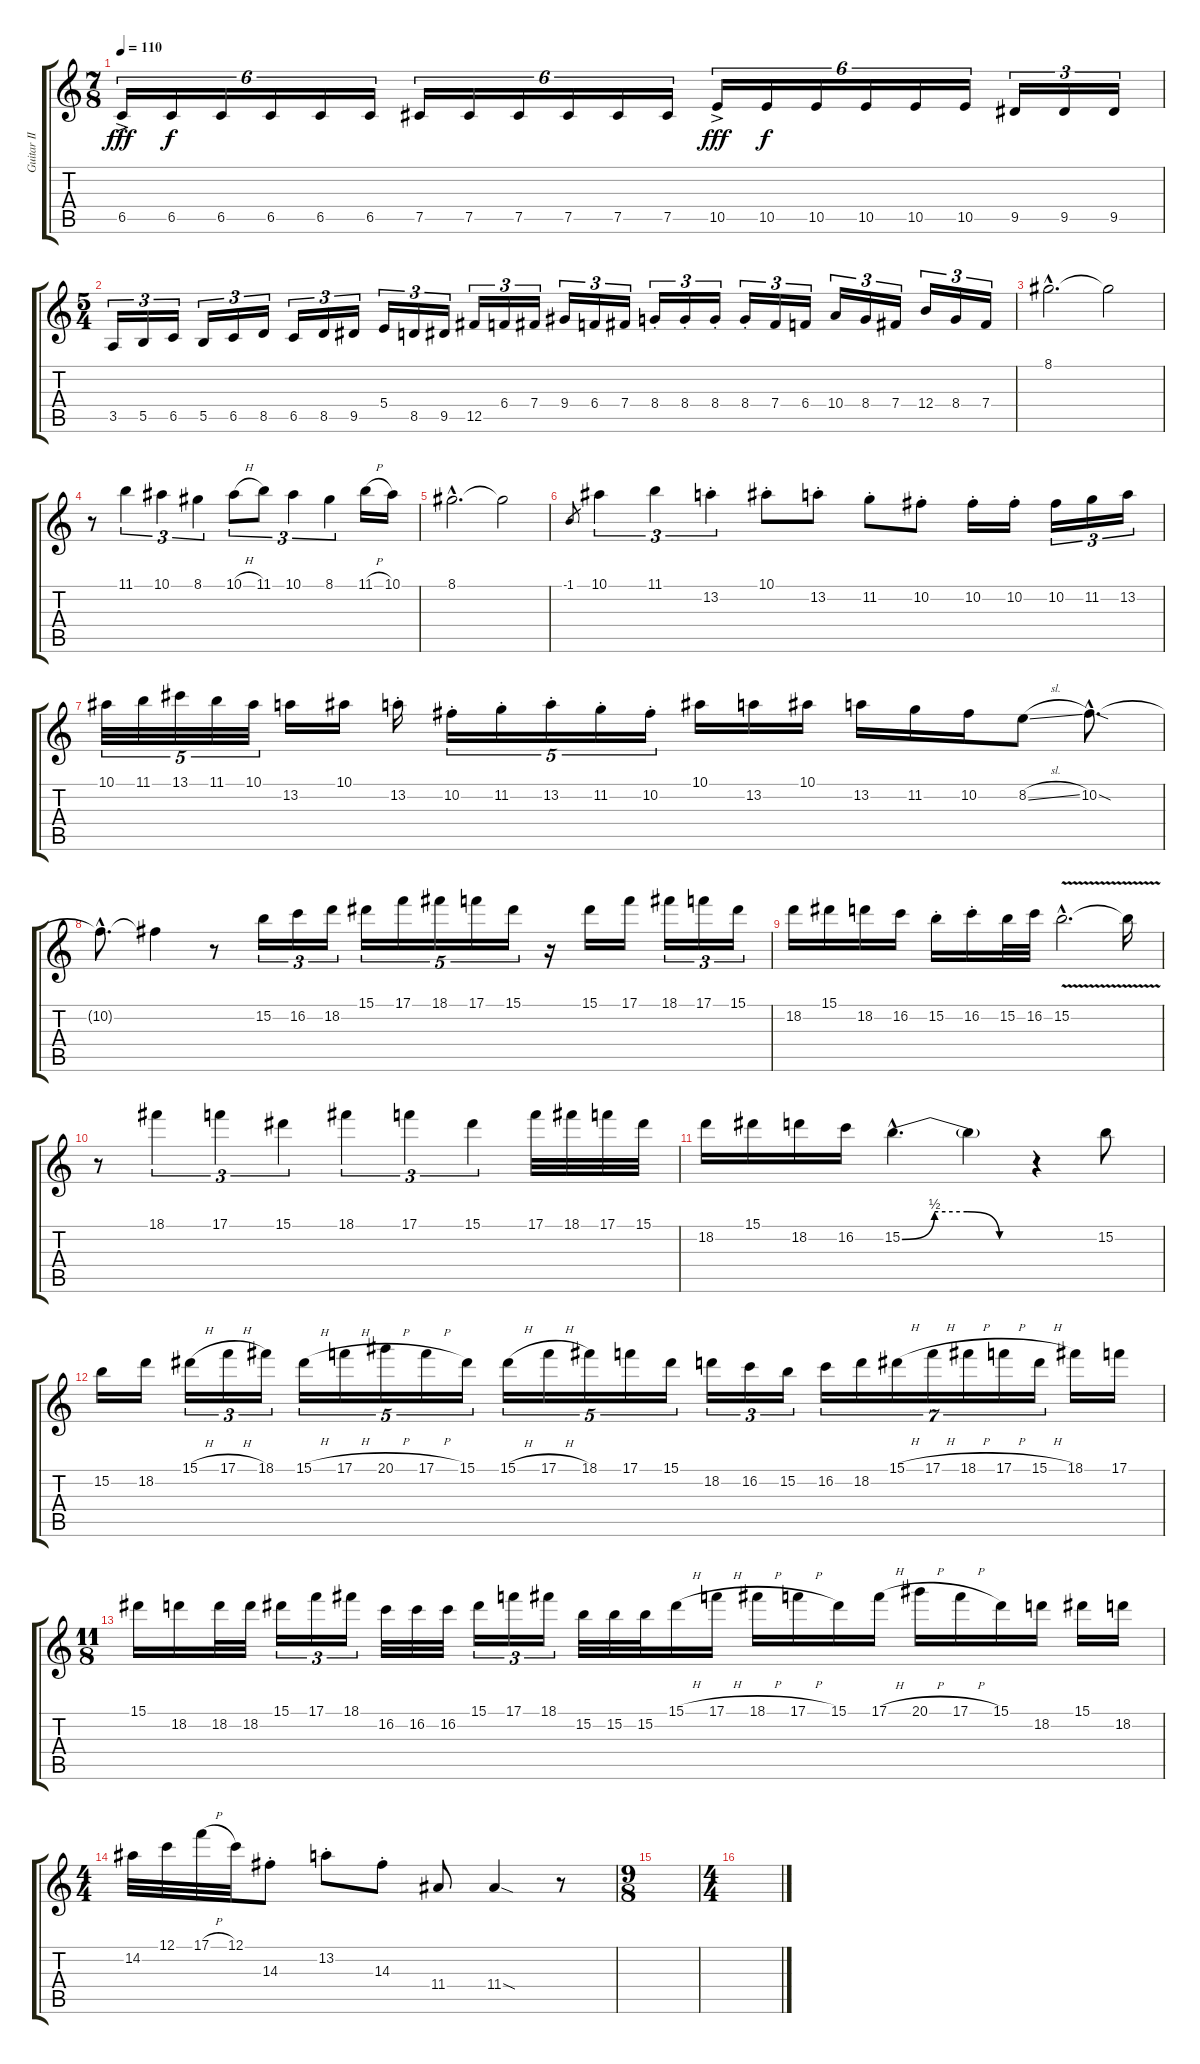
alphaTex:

\track ("Guitar II" "Guitar II") {instrument distortionguitar}
\staff {score tabs}
\tuning (C4 Ab3 E3 B2 Gb2 Db2) {hide}
\ts (7 8)
\tempo 110
\clef g2
\ks c
6.5{ac}.16{tu (6 4) dy fff} 6.5.16{tu (6 4) dy f} 6.5.16{tu (6 4)} 6.5.16{tu (6 4)} 6.5.16{tu (6 4)} 6.5.16{tu (6 4)} 7.5.16{tu (6 4)} 7.5.16{tu (6 4)} 7.5.16{tu (6 4)} 7.5.16{tu (6 4)} 7.5.16{tu (6 4)} 7.5.16{tu (6 4)} 10.5{ac}.16{tu (6 4) dy fff} 10.5.16{tu (6 4) dy f} 10.5.16{tu (6 4)} 10.5.16{tu (6 4)} 10.5.16{tu (6 4)} 10.5.16{tu (6 4)} 9.5.16{tu (3 2)} 9.5.16{tu (3 2)} 9.5.16{tu (3 2)} |
\ts (5 4)
3.5.16{tu (3 2)} 5.5.16{tu (3 2)} 6.5.16{tu (3 2)} 5.5.16{tu (3 2)} 6.5.16{tu (3 2)} 8.5.16{tu (3 2)} 6.5.16{tu (3 2)} 8.5.16{tu (3 2)} 9.5.16{tu (3 2)} 5.4.16{tu (3 2)} 8.5.16{tu (3 2)} 9.5.16{tu (3 2)} 12.5.16{tu (3 2)} 6.4.16{tu (3 2)} 7.4.16{tu (3 2)} 9.4.16{tu (3 2)} 6.4.16{tu (3 2)} 7.4.16{tu (3 2)} 8.4{st}.16{tu (3 2)} 8.4{st}.16{tu (3 2)} 8.4{st}.16{tu (3 2)} 8.4{st}.16{tu (3 2)} 7.4.16{tu (3 2)} 6.4.16{tu (3 2)} 10.4.16{tu (3 2)} 8.4.16{tu (3 2)} 7.4.16{tu (3 2)} 12.4.16{tu (3 2)} 8.4.16{tu (3 2)} 7.4.16{tu (3 2)} |
8.1{hac}.2{d} 8.1{t}.2 |
r.8 11.1.4{tu (3 2)} 10.1.4{tu (3 2)} 8.1.4{tu (3 2)} 10.1{h}.8{tu (3 2)} 11.1.8{tu (3 2)} 10.1.4{tu (3 2)} 8.1.4{tu (3 2)} 11.1{h}.16 10.1.16 |
8.1{hac}.2{d} 8.1{t}.2 |
-1.1.8{gr} 10.1.4{tu (3 2)} 11.1.4{tu (3 2)} 13.2{st}.4{tu (3 2)} 10.1{st}.8 13.2{st}.8 11.2{st}.8 10.2{st}.8 10.2{st}.16 10.2{st}.16 10.2.16{tu (3 2)} 11.2.16{tu (3 2)} 13.2.16{tu (3 2)} |
10.1.32{tu (5 4)} 11.1.32{tu (5 4)} 13.1.32{tu (5 4)} 11.1.32{tu (5 4)} 10.1.32{tu (5 4)} 13.2.16 10.1.16 13.2{st}.16 10.2{st}.16{tu (5 4)} 11.2{st}.16{tu (5 4)} 13.2{st}.16{tu (5 4)} 11.2{st}.16{tu (5 4)} 10.2{st}.16{tu (5 4)} 10.1.16 13.2.16 10.1.16 13.2.16 11.2.16 10.2.16 8.2{sl}.8 10.2{sod hac}.8{d} |
10.2{hac t}.8{d} 10.2{t}.4 r.8 15.2.16{tu (3 2)} 16.2.16{tu (3 2)} 18.2.16{tu (3 2)} 15.1.16{tu (5 4)} 17.1.16{tu (5 4)} 18.1.16{tu (5 4)} 17.1.16{tu (5 4)} 15.1.16{tu (5 4)} r.16 15.1.16 17.1.16 18.1.16{tu (3 2)} 17.1.16{tu (3 2)} 15.1.16{tu (3 2)} |
18.2.16 15.1.16 18.2.16 16.2.16 15.2{st}.16 16.2{st}.16 15.2.32 16.2.32 15.2{v hac}.2{d} 15.2{t}.16 |
r.8 18.1.4{tu (3 2)} 17.1.4{tu (3 2)} 15.1.4{tu (3 2)} 18.1.4{tu (3 2)} 17.1.4{tu (3 2)} 15.1.4{tu (3 2)} 17.1.32 18.1.32 17.1.32 15.1.32 |
18.2.16 15.1.16 18.2.16 16.2.16 15.2{be (custom 0 0 15 2 30 2 45 0 60 0) hac}.4{d} 15.2{t}.4 r.4 15.2.8 |
15.2.16 18.2.16 15.1{h}.16{tu (3 2)} 17.1{h}.16{tu (3 2)} 18.1.16{tu (3 2)} 15.1{h}.16{tu (5 4)} 17.1{h}.16{tu (5 4)} 20.1{h}.16{tu (5 4)} 17.1{h}.16{tu (5 4)} 15.1.16{tu (5 4)} 15.1{h}.16{tu (5 4)} 17.1{h}.16{tu (5 4)} 18.1.16{tu (5 4)} 17.1.16{tu (5 4)} 15.1.16{tu (5 4)} 18.2.16{tu (3 2)} 16.2.16{tu (3 2)} 15.2.16{tu (3 2)} 16.2.16{tu (7 4)} 18.2.16{tu (7 4)} 15.1{h}.16{tu (7 4)} 17.1{h}.16{tu (7 4)} 18.1{h}.16{tu (7 4)} 17.1{h}.16{tu (7 4)} 15.1{h}.16{tu (7 4)} 18.1.16 17.1.16 |
\ts (11 8)
15.1.16 18.2.16 18.2.32 18.2.32 15.1.16{tu (3 2)} 17.1.16{tu (3 2)} 18.1.16{tu (3 2)} 16.2.32 16.2.32 16.2.32 15.1.16{tu (3 2)} 17.1.16{tu (3 2)} 18.1.16{tu (3 2)} 15.2.32 15.2.32 15.2.32 15.1{h}.16 17.1{h}.16 18.1{h}.16 17.1{h}.16 15.1.16 17.1{h}.16 20.1{h}.16 17.1{h}.16 15.1.16 18.2.16 15.1.16 18.2.16 |
\ts (4 4)
14.2.32 12.1.32 17.1{h}.32 12.1.32 14.3{st}.8 13.2{st}.8 14.3{st}.8 11.4.8 11.4{sod}.4 r.8 |
\ts (9 8)
|
\ts (4 4)
